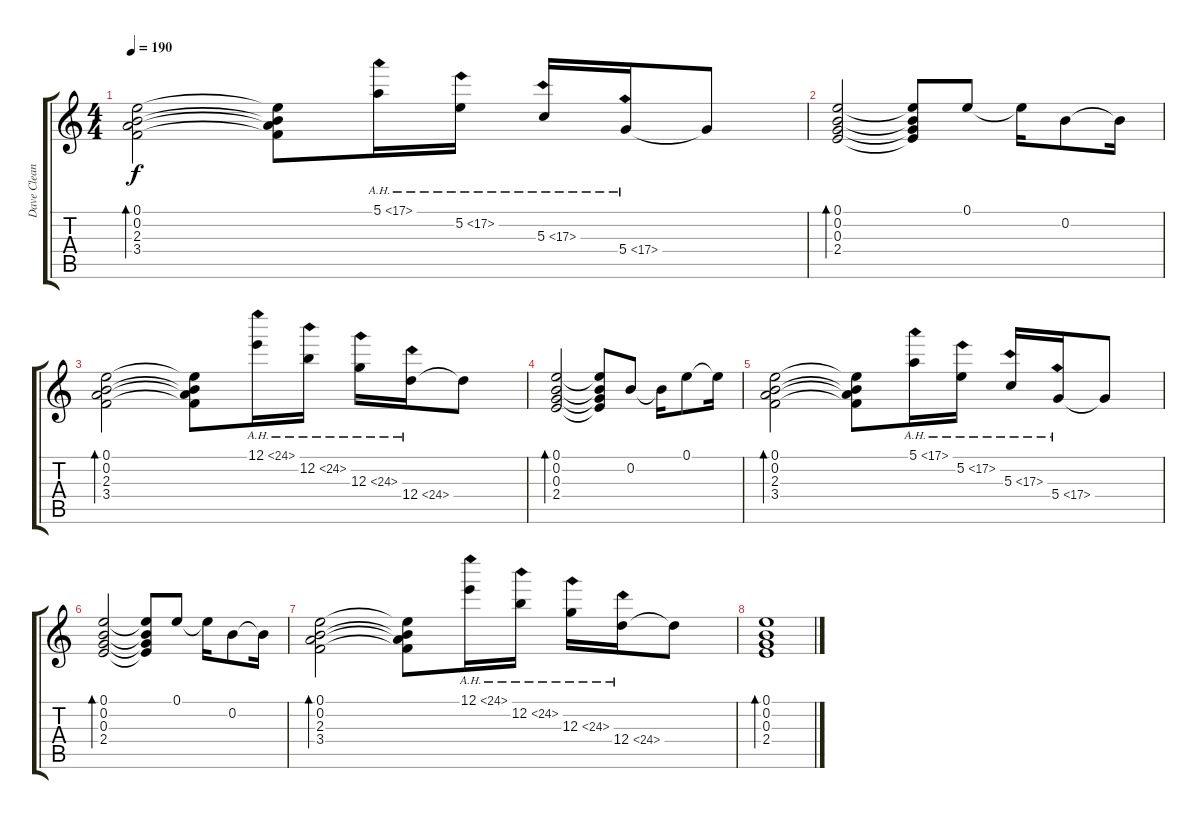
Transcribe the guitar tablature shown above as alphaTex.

\track ("Dave Clean" "Dave Clean") {instrument electricguitarclean}
\staff {score tabs}
\tuning (E4 B3 G3 D3 A2 E2) {hide}
\ts (4 4)
\tempo 190
\tempo 95
\tempo 190
\clef g2
\ks c
(0.1 0.2 2.3 3.4).2{bd 120 dy f instrument electricguitarclean} (0.1{t} 0.2{t} 2.3{t} 3.4{t}).8 5.1{ah 12}.16 5.2{ah 12}.16 5.3{ah 12}.16 5.4{ah 12}.16 5.4{t}.8 |
(0.1 0.2 0.3 2.4).2{bd 240} (0.1{t} 0.2{t} 0.3{t} 2.4{t}).8 0.1.8 0.1{t}.16 0.2.8 0.2{t}.16 |
(0.1 0.2 2.3 3.4).2{bd 60} (0.1{t} 0.2{t} 2.3{t} 3.4{t}).8 12.1{ah 12}.16 12.2{ah 12}.16 12.3{ah 12}.16 12.4{ah 12}.16 12.4{t}.8 |
(0.1 0.2 0.3 2.4).2{bd 240} (0.1{t} 0.2{t} 0.3{t} 2.4{t}).8 0.2.8 0.2{t}.16 0.1.8 0.1{t}.16 |
(0.1 0.2 2.3 3.4).2{bd 60} (0.1{t} 0.2{t} 2.3{t} 3.4{t}).8 5.1{ah 12}.16 5.2{ah 12}.16 5.3{ah 12}.16 5.4{ah 12}.16 5.4{t}.8 |
(0.1 0.2 0.3 2.4).2{bd 240} (0.1{t} 0.2{t} 0.3{t} 2.4{t}).8 0.1.8 0.1{t}.16 0.2.8 0.2{t}.16 |
(0.1 0.2 2.3 3.4).2{bd 240} (0.1{t} 0.2{t} 2.3{t} 3.4{t}).8 12.1{ah 12}.16 12.2{ah 12}.16 12.3{ah 12}.16 12.4{ah 12}.16 12.4{t}.8 |
(0.1 0.2 0.3 2.4).1{bd 240}
